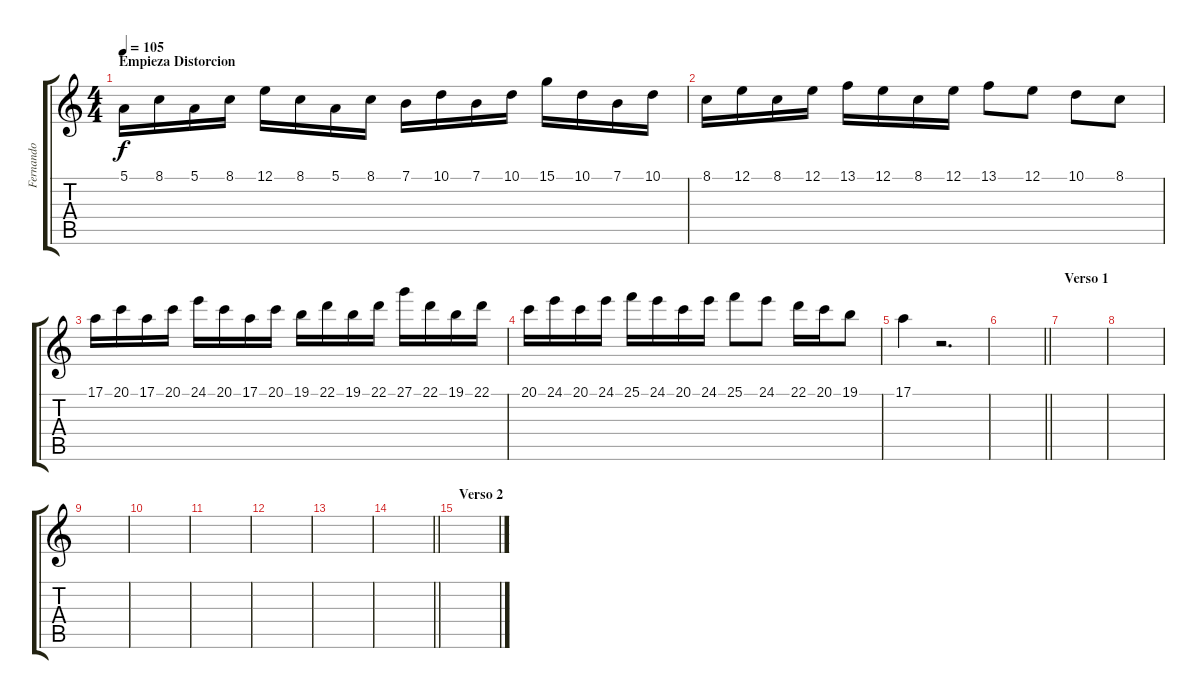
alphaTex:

\track ("Fernando" "Fernando") {instrument flute}
\staff {score tabs}
\tuning (E4 B3 G3 D3 A2 E2) {hide}
\ts (4 4)
\section ("" "Empieza Distorcion")
\tempo 105
\clef g2
\ks c
5.1.16{dy f} 8.1.16 5.1.16 8.1.16 12.1.16 8.1.16 5.1.16 8.1.16 7.1.16 10.1.16 7.1.16 10.1.16 15.1.16 10.1.16 7.1.16 10.1.16 |
8.1.16 12.1.16 8.1.16 12.1.16 13.1.16 12.1.16 8.1.16 12.1.16 13.1.8 12.1.8 10.1.8 8.1.8 |
17.1.16 20.1.16 17.1.16 20.1.16 24.1.16 20.1.16 17.1.16 20.1.16 19.1.16 22.1.16 19.1.16 22.1.16 27.1.16 22.1.16 19.1.16 22.1.16 |
20.1.16 24.1.16 20.1.16 24.1.16 25.1.16 24.1.16 20.1.16 24.1.16 25.1.8 24.1.8 22.1.16 20.1.16 19.1.8 |
17.1.4 r.2{d} |
\barLineRight lightlight
|
\section ("" "Verso 1")
|
|
|
|
|
|
|
\barLineRight lightlight
|
\section ("" "Verso 2")
